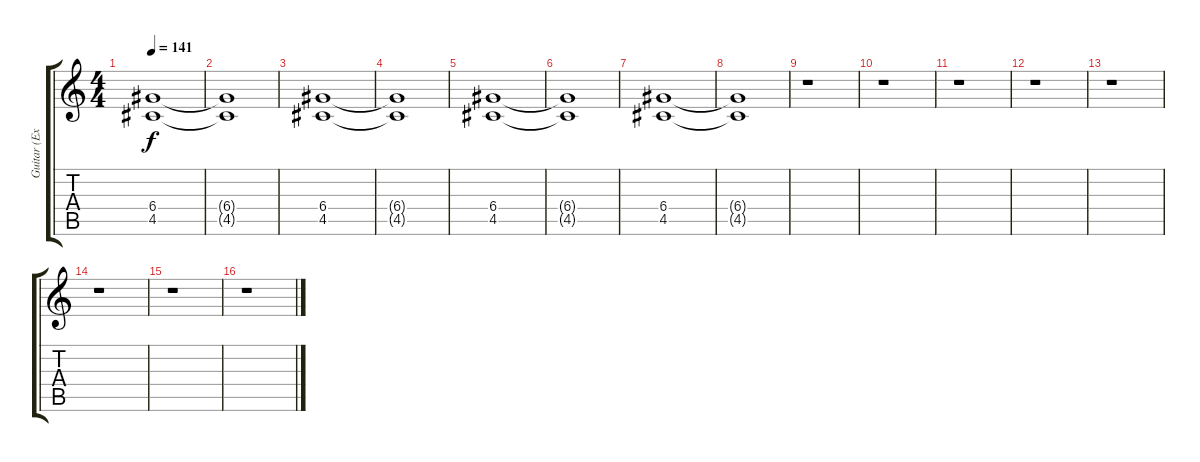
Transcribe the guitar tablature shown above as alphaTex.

\track ("Guitar (Extra)" "Guitar (Ex") {instrument overdrivenguitar}
\staff {score tabs}
\tuning (E4 B3 G3 D3 A2 E2) {hide}
\ts (4 4)
\tempo 141
\clef g2
\ks c
(6.4 4.5).1{dy f} |
(6.4{t} 4.5{t}).1 |
(6.4 4.5).1 |
(6.4{t} 4.5{t}).1 |
(6.4 4.5).1 |
(6.4{t} 4.5{t}).1 |
(6.4 4.5).1 |
(6.4{t} 4.5{t}).1 |
r.1 |
r.1 |
r.1 |
r.1 |
r.1 |
r.1 |
r.1 |
r.1
